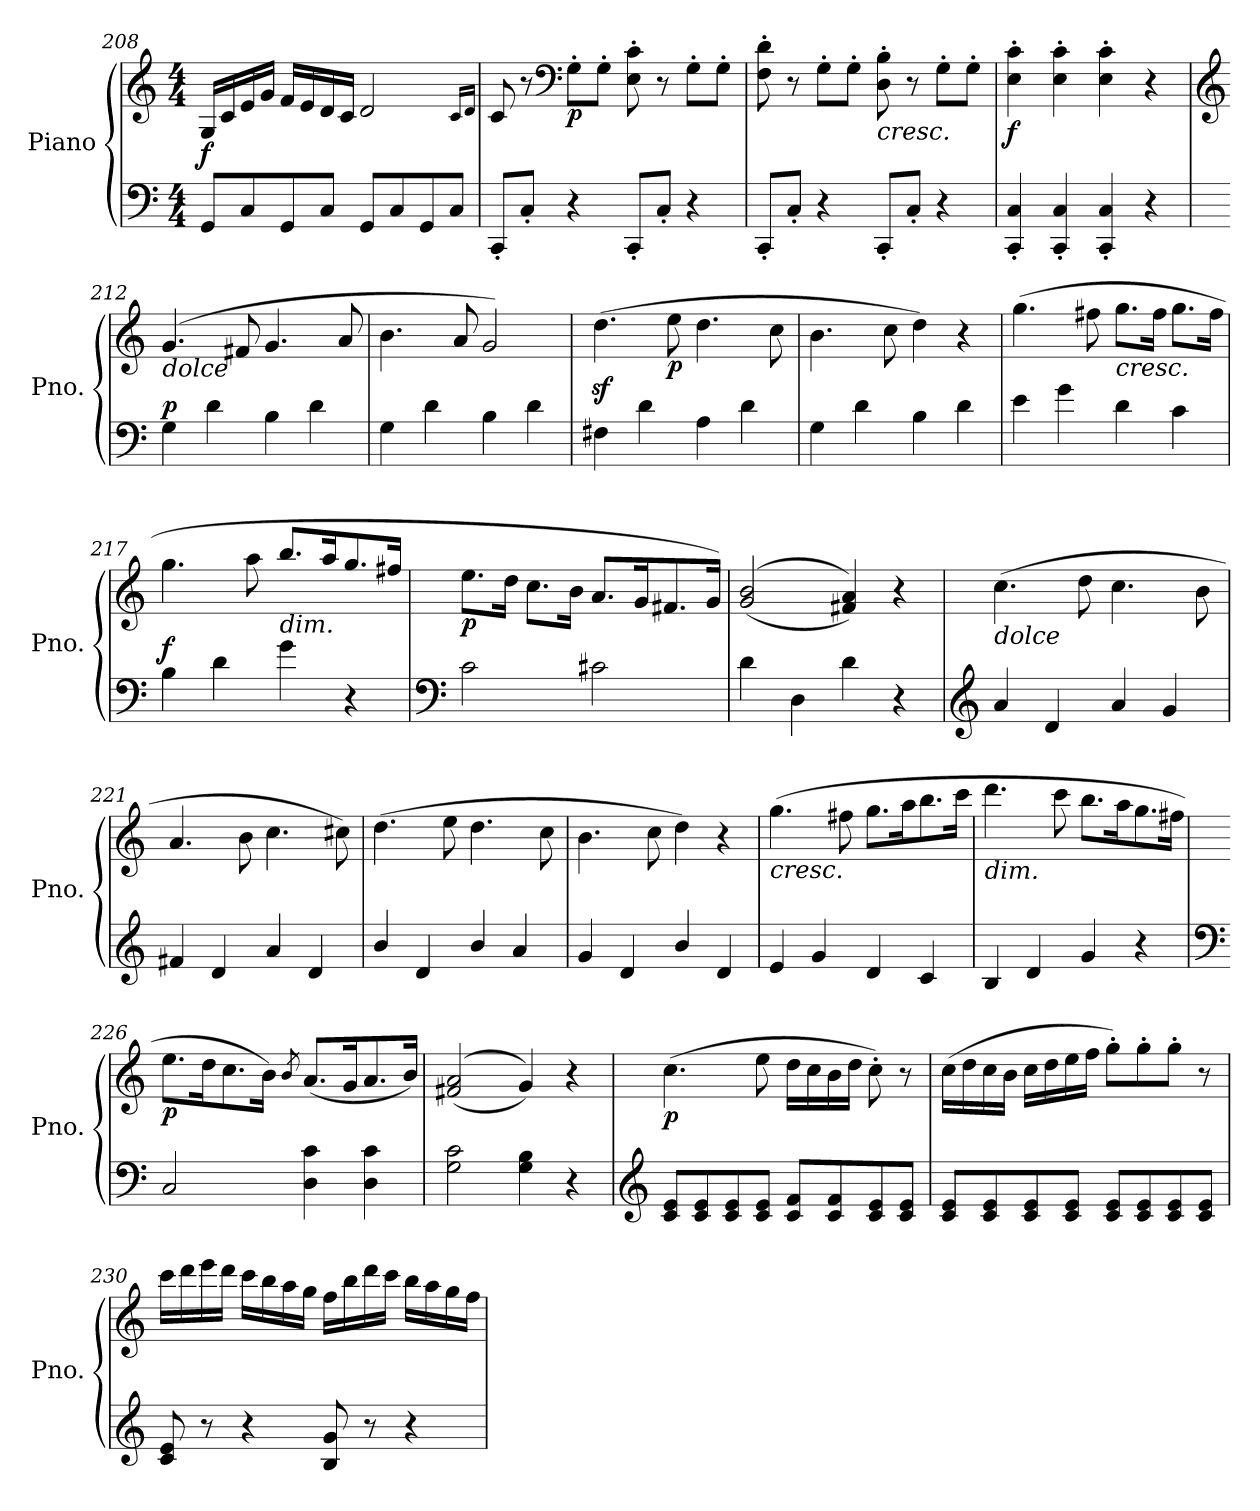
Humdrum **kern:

**kern	**kern	**dynam
*part1	*part1	*part1
*staff2	*staff1	*staff1/2
*I"Piano	*	*
*I'Pno.	*	*
!!LO:LB:g=z
*clefF4	*clefG2	*
*k[]	*k[]	*
*M4/4	*M4/4	*
=208	=208	=208
!	!	!LO:DY:a=2
8GG/L	16G/LL	f
.	16c/	.
8C/	16e/	.
.	16g/JJ	.
8GG/	16f/LL	.
.	16e/	.
8C/J	16d/	.
.	16c/JJ	.
8GG/L	2d/	.
8C/	.	.
8GG/	.	.
8C/J	.	.
.	16qc/LL	.
.	16qd/JJ	.
=209	=209	=209
8CC'/L	8c/	.
8C'/J	8r	.
*	*clefF4	*
!	!	!LO:DY:b
4r	8G'\L	p
.	8G'\J	.
8CC'/L	8E\' 8c\'	.
8C'/J	8r	.
4r	8G'\L	.
.	8G'\J	.
=210	=210	=210
8CC'/L	8F\' 8d\'	.
8C'/J	8r	.
4r	8G'\L	.
.	8G'\J	.
!	!LO:TX:b:i:t=cresc.	!
8CC'/L	8D\' 8B\'	.
8C'/J	8r	.
4r	8G'\L	.
.	8G'\J	.
=211	=211	=211
!	!	!LO:DY:b
4CC/' 4C/'	4E\' 4c\'	f
4CC/' 4C/'	4E\' 4c\'	.
4CC/' 4C/'	4E\' 4c\'	.
4r	4r	.
!!LO:LB:g=z
=212	=212	=212
*	*clefG2	*
!	!LO:TX:b:i:t=dolce	!
!	!	!LO:DY:a=2
4G<\	(>4.g/	p
4d\	.	.
.	8f#X/	.
4B<\	4.g/	.
4d\	.	.
.	8a/	.
=213	=213	=213
4G\	4.b\	.
4d\	.	.
.	8a/	.
4B\	2g/)	.
4d\	.	.
=214	=214	=214
4F#X<\	(>4.ddz<\	.
4d\	.	.
!	!	!LO:DY:b
.	8ee\	p
4A<\	4.dd\	.
4d\	.	.
.	8cc\	.
=215	=215	=215
4G\	4.b\	.
4d\	.	.
.	8cc\	.
4B\	4dd\)	.
4d\	4r	.
=216	=216	=216
4e<\	(>4.gg\	.
4g\	.	.
.	8ff#X\	.
!	!LO:TX:b:i:t=cresc.	!
4d\	8.gg\L	.
.	16ff#\Jk	.
4c\	8.gg\L	.
.	16ff#\Jk	.
!!LO:LB:g=z
=217	=217	=217
!	!	!LO:DY:a=2
4B\	4.gg\	f
4d\	.	.
.	8aa\	.
!	!LO:TX:b:i:t=dim.	!
4g\	8.bb/L	.
.	16aa/K	.
4r	8.gg/	.
.	16ff#X/Jk	.
=218	=218	=218
*clefF4	*	*
!	!	!LO:DY:b
2c<\	8.ee\L	p
.	16dd\Jk	.
.	8.cc\L	.
.	16b\Jk	.
2c#X\	8.a/L	.
.	16g/K	.
.	8.f#X/	.
.	16g/Jk)	.
=219	=219	=219
4d\	(<(>2g/ 2b/	.
4D\	.	.
4d\	4f#X/ 4a/))	.
4r	4r	.
=220	=220	=220
*clefG2	*	*
!	!LO:TX:b:i:t=dolce	!
4a</	(>4.cc\	.
4d/	.	.
.	8dd\	.
4a/	4.cc\	.
4g/	.	.
.	8b\	.
=221	=221	=221
4f#X/	4.a/	.
4d/	.	.
.	8b\	.
4a/	4.cc\	.
4d/	.	.
.	8cc#X\)	.
!!LO:LB:g=z
=222	=222	=222
4b/	(>4.dd\	.
4d/	.	.
.	8ee\	.
4b/	4.dd\	.
4a/	.	.
.	8cc\	.
=223	=223	=223
4g/	4.b\	.
4d/	.	.
.	8cc\	.
4b/	4dd\)	.
4d/	4r	.
=224	=224	=224
!	!LO:TX:b:i:t=cresc.	!
4e</	(>4.gg\	.
4g/	.	.
.	8ff#X\	.
4d</	8.gg\L	.
.	16aa\K	.
4c/	8.bb\	.
.	16ccc\Jk	.
=225	=225	=225
!	!LO:TX:b:i:t=dim.	!
4B/	4.ddd\	.
4d/	.	.
.	8ccc\	.
4g/	8.bb\L	.
.	16aa\K	.
4r	8.gg\	.
.	16ff#X\Jk	.
=226	=226	=226
*clefF4	*	*
!	!	!LO:DY:b
2C</	8.ee\L	p
.	16dd\K	.
.	8.cc\	.
.	16b\Jk)	.
.	8qb/	.
4D\< 4c\<	(<8.a/L	.
.	16g/K	.
4D\< 4c\<	8.a/	.
.	16b/Jk)	.
!!LO:PB:g=z
=227	=227	=227
2G\< 2c\<	(>(<2f#X/ 2a/	.
4G\ 4B\	4g/))	.
4r	4r	.
=228	=228	=228
*clefG2	*	*
!	!	!LO:DY:b
8c/<< 8e/<<L	(>4.cc\	p
8c/ 8e/	.	.
8c/ 8e/	.	.
8c/ 8e/J	8ee\	.
8c/ 8f/L	16dd\LL	.
.	16cc\	.
8c/ 8f/	16b\	.
.	16dd\JJ	.
8c/ 8e/	8cc'\)	.
8c/ 8e/J	8r	.
=229	=229	=229
8c/ 8e/L	(>16cc\LL	.
.	16dd\	.
8c/ 8e/	16cc\	.
.	16b\JJ	.
8c/ 8e/	16cc\LL	.
.	16dd\	.
8c/ 8e/J	16ee\	.
.	16ff\JJ	.
8c/ 8e/L	8gg'\L)	.
8c/ 8e/	8gg'\	.
8c/ 8e/	8gg'\J	.
8c/ 8e/J	8r	.
!!LO:LB:g=z
=230	=230	=230
8c/ 8e/	16ccc\LL	.
.	16ddd\	.
8r	16eee\	.
.	16ddd\JJ	.
4r	16ccc\LL	.
.	16bb\	.
.	16aa\	.
.	16gg\JJ	.
8B/ 8g/	16ff\LL	.
.	16bb\	.
8r	16ddd\	.
.	16ccc\JJ	.
4r	16bb\LL	.
.	16aa\	.
.	16gg\	.
.	16ff\JJ	.
=	=	=
*-	*-	*-
